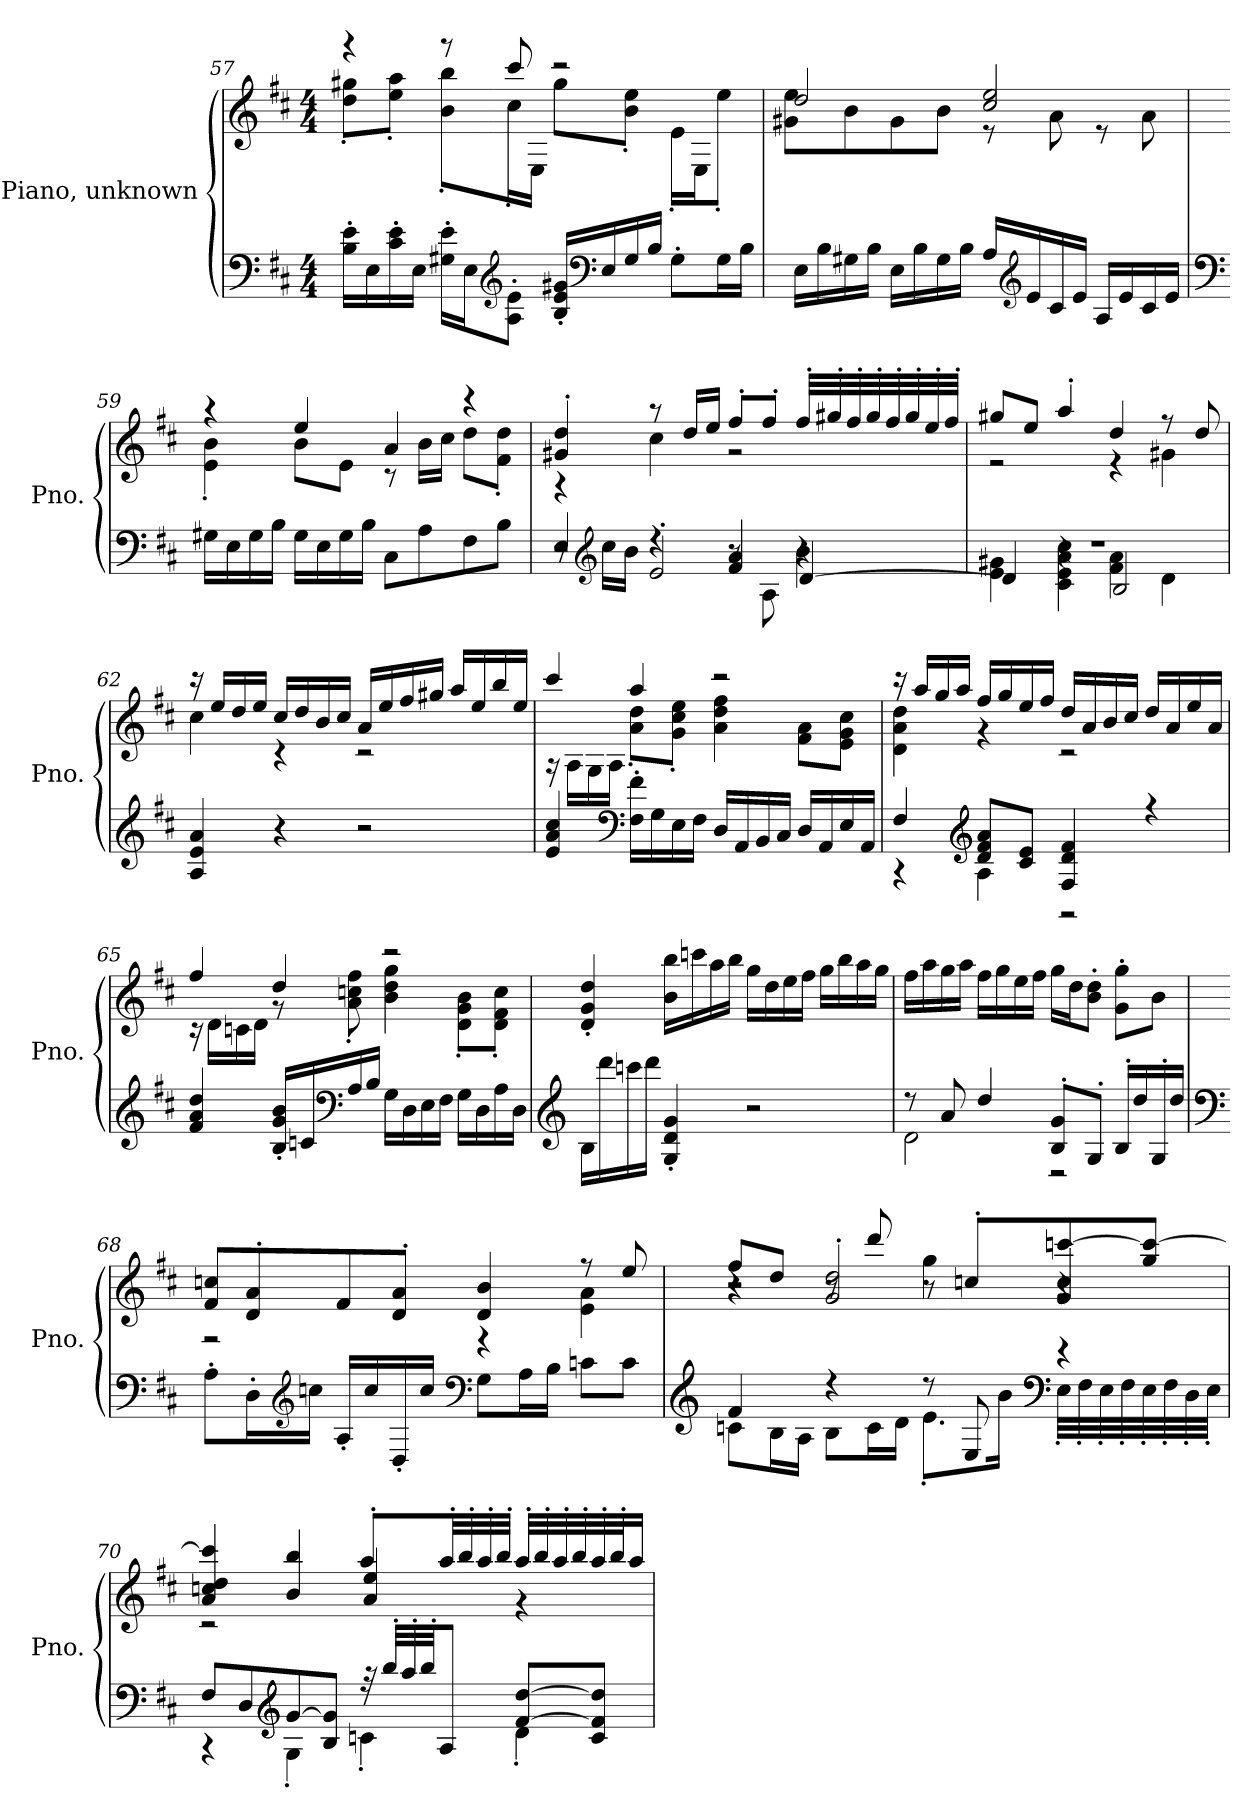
**kern	**kern
*part1	*part1
*staff2	*staff1
*I"Piano, unknown	*
*I'Pno.	*
!!LO:LB:g=z
*clefF4	*clefG2
*k[f#c#]	*k[f#c#]
*M4/4	*M4/4
=57	=57
*	*^
16B\' 16e\'LL	4r	8dd\' 8gg#X\'L
16E\	.	.
16c#\' 16e\'	.	8ee\' 8aa\'J
16E\JJ	.	.
16G#X\' 16e\'LL	8r	8b\' 8bb\'L
16E\J	.	.
*clefG2	*	*
8A\' 8e\'J	8ccc#/	16cc#'\L
.	.	16E\JJ
16B/' 16e/' 16g#X/'LL	2r	8gg#\L
*clefF4	*	*
16E/	.	.
16G#/	.	8b\' 8ee\'J
16B/JJ	.	.
8G#'\L	.	16e'\LL
.	.	16E\J
16G#\L	.	8ee'\J
16B\JJ	.	.
=58	=58	=58
16E\LL	2dd/	8g#X\ 8ee\L
16B\	.	.
16G#X\	.	8b\
16B\JJ	.	.
16E\LL	.	8g#\
16B\	.	.
16G#\	.	8b\J
16B\JJ	.	.
16A/LL	2cc#/ 2ee/	8r
*clefG2	*	*
16e/	.	.
16c#/	.	8a\
16e/JJ	.	.
16A/LL	.	8r
16e/	.	.
16c#/	.	8a\
16e/JJ	.	.
!!LO:LB:g=z	!!
=59	=59	=59
*clefF4	*	*
16G#X\LL	4r	4e\' 4b\'
16E\	.	.
16G#\	.	.
16B\JJ	.	.
16G#\LL	4ee/	8b\L
16E\	.	.
16G#\	.	8e\J
16B\JJ	.	.
8C#\L	4a/	8r
8A\	.	16b\LL
.	.	16cc#\JJ
8F#\	4r	8dd\L
8B\J	.	8f#\' 8dd\'J
=60	=60	=60
*^	*	*
*	*^	*	*
2r	8r	4E/	4g#X/' 4dd/'	4r
*clefG2	*	*	*	*
.	16cc#\LL	.	.	.
.	16b\JJ	.	.	.
.	4r	2e'/	8r	4cc#\
.	.	.	16dd/LL	.
.	.	.	16ee/JJ	.
4f#/ 4a/	8r	.	8ff#'/L	2r
.	8A\	.	8ff#'/J	.
4r	4b\	[4d/	32ff#'/LLL	.
.	.	.	32gg#X'/	.
.	.	.	32ff#'/	.
.	.	.	32gg#'/	.
.	.	.	32ff#'/	.
.	.	.	32gg#'/	.
.	.	.	32ee'/	.
.	.	.	32ff#'/JJJ	.
=61	=61	=61	=61	=61
1r	4e\ 4g#X\	4d/]	8gg#X/L	2r
.	.	.	8ee/J	.
.	4c#\ 4e\ 4a\ 4cc#\	4r	4aa'/	.
.	4f#\ 4a\	2B/	4dd/	4r
.	4d\	.	8r	4g#X\
.	.	.	8dd/	.
*v	*v	*v	*	*
!!LO:LB:g=z	!!
=62	=62	=62
4A/ 4e/ 4a/	16r	4cc#\
.	16ee/LL	.
.	16dd/	.
.	16ee/JJ	.
4r	16cc#/LL	4r
.	16dd/	.
.	16b/	.
.	16cc#/JJ	.
2r	16a/LL	2r
.	16ee/	.
.	16ff#/	.
.	16gg#X/JJ	.
.	16aa/LL	.
.	16ee/	.
.	16bb/	.
.	16ee/JJ	.
=63	=63	=63
4e/ 4a/ 4cc#/	4ccc#/	16r
.	.	16A\LL
.	.	16G\
.	.	16A\JJ
*clefF4	*	*
16F#\' 16f#\'LL	4aa/	8a\' 8dd\'L
16G\	.	.
16E\	.	8g\' 8cc#\' 8ee\'J
16F#\JJ	.	.
16D/LL	2r	4a\ 4dd\ 4ff#\
16AA/	.	.
16BB/	.	.
16C#/JJ	.	.
16D/LL	.	8f#\ 8a\L
16AA/	.	.
16E/	.	8e\ 8g\ 8cc#\J
16AA/JJ	.	.
!!LO:PB:g=z	!!
=64	=64	=64
*^	*	*
4F#/	4r	16r	4d\ 4a\ 4dd\
.	.	16aa/LL	.
.	.	16gg/	.
.	.	16aa/JJ	.
*clefG2	*	*	*
8d/ 8f#/ 8a/L	4A\	16ff#/LL	4r
.	.	16gg/	.
8c#/ 8e/J	.	16ee/	.
.	.	16ff#/JJ	.
4F#/ 4d/ 4f#/	2r	16dd/LL	2r
.	.	16a/	.
.	.	16b/	.
.	.	16cc#/JJ	.
4r	.	16dd/LL	.
.	.	16a/	.
.	.	16ee/	.
.	.	16a/JJ	.
*v	*v	*	*
=65	=65	=65
4f#/ 4a/ 4dd/	4ff#/	16r
.	.	16d\LL
.	.	16cn\
.	.	16d\JJ
16B/' 16g/' 16b/'LL	4dd/	8r
16cn/	.	.
*clefF4	*	*
16A/	.	8a\' 8ccn\' 8ff#\'
16B/JJ	.	.
16G\LL	2r	4b\ 4dd\ 4gg\
16D\	.	.
16E\	.	.
16F#\JJ	.	.
16G\LL	.	8d\' 8g\' 8b\'L
16D\	.	.
16A\	.	8d\' 8f#\' 8cc\'J
16D\JJ	.	.
*	*v	*v
!!LO:LB:g=z
=66	=66
*clefG2	*
16B\LL	4d/' 4g/' 4dd/'
16ddd\	.
16cccn\	.
16ddd\JJ	.
4G/' 4d/' 4g/'	16b\ 16bb\LL
.	16cccn\
.	16aa\
.	16bb\JJ
2r	16gg\LL
.	16dd\
.	16ee\
.	16ff#\JJ
.	16gg\LL
.	16bb\
.	16aa\
.	16gg\JJ
=67	=67
*^	*
8r	2d\	16ff#\LL
.	.	16aa\
8a/	.	16gg\
.	.	16aa\JJ
4dd/	.	16ff#\LL
.	.	16gg\
.	.	16ee\
.	.	16ff#\JJ
8B/' 8g/'L	2r	16gg\LL
.	.	16dd\J
8G'/J	.	8b\' 8dd\'J
16B'/LL	.	8g\' 8gg\'L
16dd/	.	.
16G'/	.	8b\J
16dd/JJ	.	.
*v	*v	*
!!LO:LB:g=z
=68	=68
*clefF4	*
*	*^
8A'\L	8f#/ 8ccn/L	2r
16D'\L	8d/' 8a/'	.
*clefG2	*	*
16ccn\JJ	.	.
16A'/LL	8f#/	.
16cc/	.	.
16D'/	8d/' 8a/'J	.
16cc/JJ	.	.
*clefF4	*	*
8G\L	4d/ 4b/	4r
16A\L	.	.
16B\JJ	.	.
8cn\L	8r	4e\ 4a\
8c\J	8ee/	.
*	*v	*v
=69	=69
*clefG2	*
*^	*^
*	*	*	*^
4f#/	8cn\L	8ff#/L	2r	4r
.	16B\L	8dd/J	.	.
.	16A\JJ	.	.	.
4r	8B\L	8r	.	2g/' 2dd/'
.	16c\L	8ddd/	.	.
.	16d\JJ	.	.	.
8r	8.e'\L	8r	4gg\	.
8E/	.	8ccn'/L	.	.
.	16b\Jk	.	.	.
*clefF4	*	*	*	*
4r	32E'\LLL	[8cccn/	4r	4g/' 4cc/'
.	32F#'\	.	.	.
.	32E'\	.	.	.
.	32F#'\	.	.	.
.	32E'\	8gg/ 8ccc/_J	.	.
.	32F#'\	.	.	.
.	32D'\	.	.	.
.	32E'\JJJ	.	.	.
*	*	*	*v	*v
!!LO:LB:g=z
=70	=70	=70	=70
8F#/L	4r	4a/ 4ccn/ 4dd/ 4ccc/]	2r
8D/	.	.	.
*clefG2	*	*	*
[8g/	4G'\	4b/ 4bb/	.
8B/ 8g/]J	.	.	.
32r	4cn'\	8aa'/L	4a/ 4ee/
32bb'/LLL	.	.	.
32aa'/	.	.	.
32bb'/JJ	.	.	.
8A/J	.	32aa'/LL	.
.	.	32bb'/	.
.	.	32aa'/	.
.	.	32bb'/JJJ	.
[8f#/ [8dd/L	4d'\	32aa'/LLL	4r
.	.	32bb'/	.
.	.	32aa'/	.
.	.	32bb'/	.
8c/ 8f#/] 8dd/]J	.	32aa'/	.
.	.	32bb'/J	.
.	.	16aa/JJ	.
*v	*v	*	*
*	*v	*v
=	=
*-	*-
